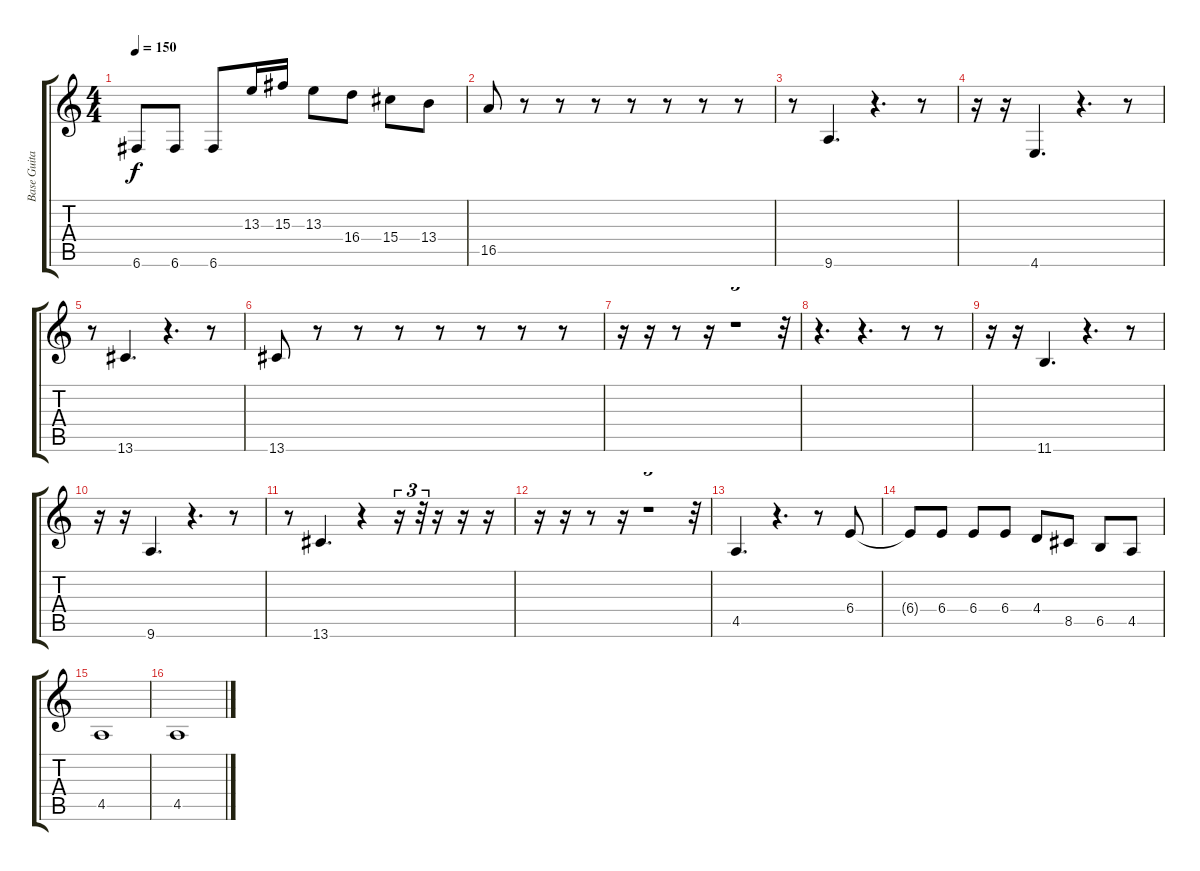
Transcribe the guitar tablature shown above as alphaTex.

\track ("Base Guitar" "Base Guita") {instrument electricbassfinger}
\staff {score tabs}
\tuning (C4 G3 Eb3 Bb2 F2 C2) {hide}
\ts (4 4)
\tempo 150
\clef g2
\ks c
6.6.8{dy f} 6.6.8 6.6.8 13.3.16 15.3.16 13.3.8 16.4.8 15.4.8 13.4.8 |
16.5.8 r.8 r.8 r.8 r.8 r.8 r.8 r.8 |
r.8 9.6.4{d} r.4{d} r.8 |
r.16 r.16 4.6.4{d} r.4{d} r.8 |
r.8 13.6.4{d} r.4{d} r.8 |
13.6.8 r.8 r.8 r.8 r.8 r.8 r.8 r.8 |
r.16 r.16 r.8 r.16 r.1{tu (3 2)} r.32{tu (3 2)} |
r.4{d} r.4{d} r.8 r.8 |
r.16 r.16 11.6.4{d} r.4{d} r.8 |
r.16 r.16 9.6.4{d} r.4{d} r.8 |
r.8 13.6.4{d} r.4 r.16{tu (3 2)} r.32{tu (3 2)} r.16 r.16 r.16 |
r.16 r.16 r.8 r.16 r.1{tu (3 2)} r.32{tu (3 2)} |
4.5.4{d} r.4{d} r.8 6.4.8 |
6.4{t}.8 6.4.8 6.4.8 6.4.8 4.4.8 8.5.8 6.5.8 4.5.8 |
4.5.1 |
4.5.1
